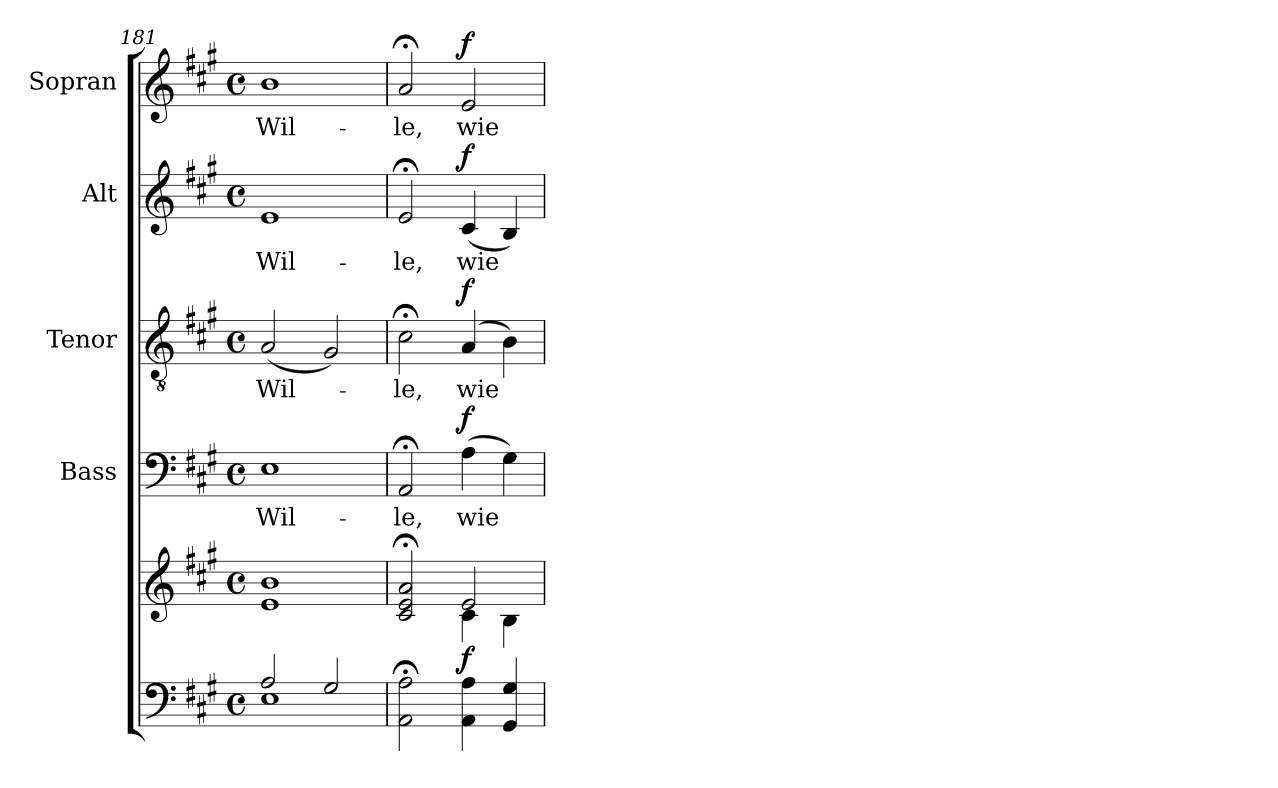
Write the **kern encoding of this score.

**kern	**kern	**dynam	**kern	**text	**dynam	**kern	**text	**dynam	**kern	**text	**dynam	**kern	**text	**dynam
*part5	*part5	*part5	*part4	*part4	*part4	*part3	*part3	*part3	*part2	*part2	*part2	*part1	*part1	*part1
*staff6	*staff5	*staff5/6	*staff4	*staff4	*staff4	*staff3	*staff3	*staff3	*staff2	*staff2	*staff2	*staff1	*staff1	*staff1
*	*	*	*I"Bass	*	*	*I"Tenor	*	*	*I"Alt	*	*	*I"Sopran	*	*
*	*	*	*I'B.	*	*	*I'T.	*	*	*I'A.	*	*	*I'S.	*	*
!!LO:PB:g=z
*clefF4	*clefG2	*	*clefF4	*	*	*clefGv2	*	*	*clefG2	*	*	*clefG2	*	*
*k[f#c#g#]	*k[f#c#g#]	*	*k[f#c#g#]	*	*	*k[f#c#g#]	*	*	*k[f#c#g#]	*	*	*k[f#c#g#]	*	*
*A:	*A:	*	*A:	*	*	*A:	*	*	*A:	*	*	*A:	*	*
*M4/4	*M4/4	*	*M4/4	*	*	*M4/4	*	*	*M4/4	*	*	*M4/4	*	*
*met(c)	*met(c)	*	*met(c)	*	*	*met(c)	*	*	*met(c)	*	*	*met(c)	*	*
=181	=181	=181	=181	=181	=181	=181	=181	=181	=181	=181	=181	=181	=181	=181
*^	*	*	*	*	*	*	*	*	*	*	*	*	*	*
!	!	!	!	!	!LO:LY:b	!	!	!LO:LY:b	!	!	!LO:LY:b	!	!	!LO:LY:b	!
2A/	1E	1e 1b	.	1E	Wil-	.	(<2A/	Wil-	.	1e	Wil-	.	1b	Wil-	.
2G#/	.	.	.	.	.	.	2G#/)	.	.	.	.	.	.	.	.
*v	*v	*	*	*	*	*	*	*	*	*	*	*	*	*	*
=182	=182	=182	=182	=182	=182	=182	=182	=182	=182	=182	=182	=182	=182	=182
*	*^	*	*	*	*	*	*	*	*	*	*	*	*	*
!	!	!	!	!	!LO:LY:b	!	!	!LO:LY:b	!	!	!LO:LY:b	!	!	!LO:LY:b	!
2AA\;< 2A\;<	2c#/;< 2e/;< 2a/;<	2ryy	.	2AA;</	-le,	.	2c#;<\	-le,	.	2e;</	-le,	.	2a;</	-le,	.
!	!	!	!LO:DY:b	!	!LO:LY:b	!LO:DY:a	!	!LO:LY:b	!LO:DY:a	!	!LO:LY:b	!LO:DY:a	!	!LO:LY:b	!LO:DY:a
4AA\ 4A\	2e/	4c#\	f	(>4A\	wie	f	(4A/	wie	f	(<4c#/	wie	f	2e/	wie	f
4GG#/ 4G#/	.	4B\	.	4G#\)	.	.	4B\)	.	.	4B/)	.	.	.	.	.
*	*v	*v	*	*	*	*	*	*	*	*	*	*	*	*	*
=	=	=	=	=	=	=	=	=	=	=	=	=	=	=
*-	*-	*-	*-	*-	*-	*-	*-	*-	*-	*-	*-	*-	*-	*-
